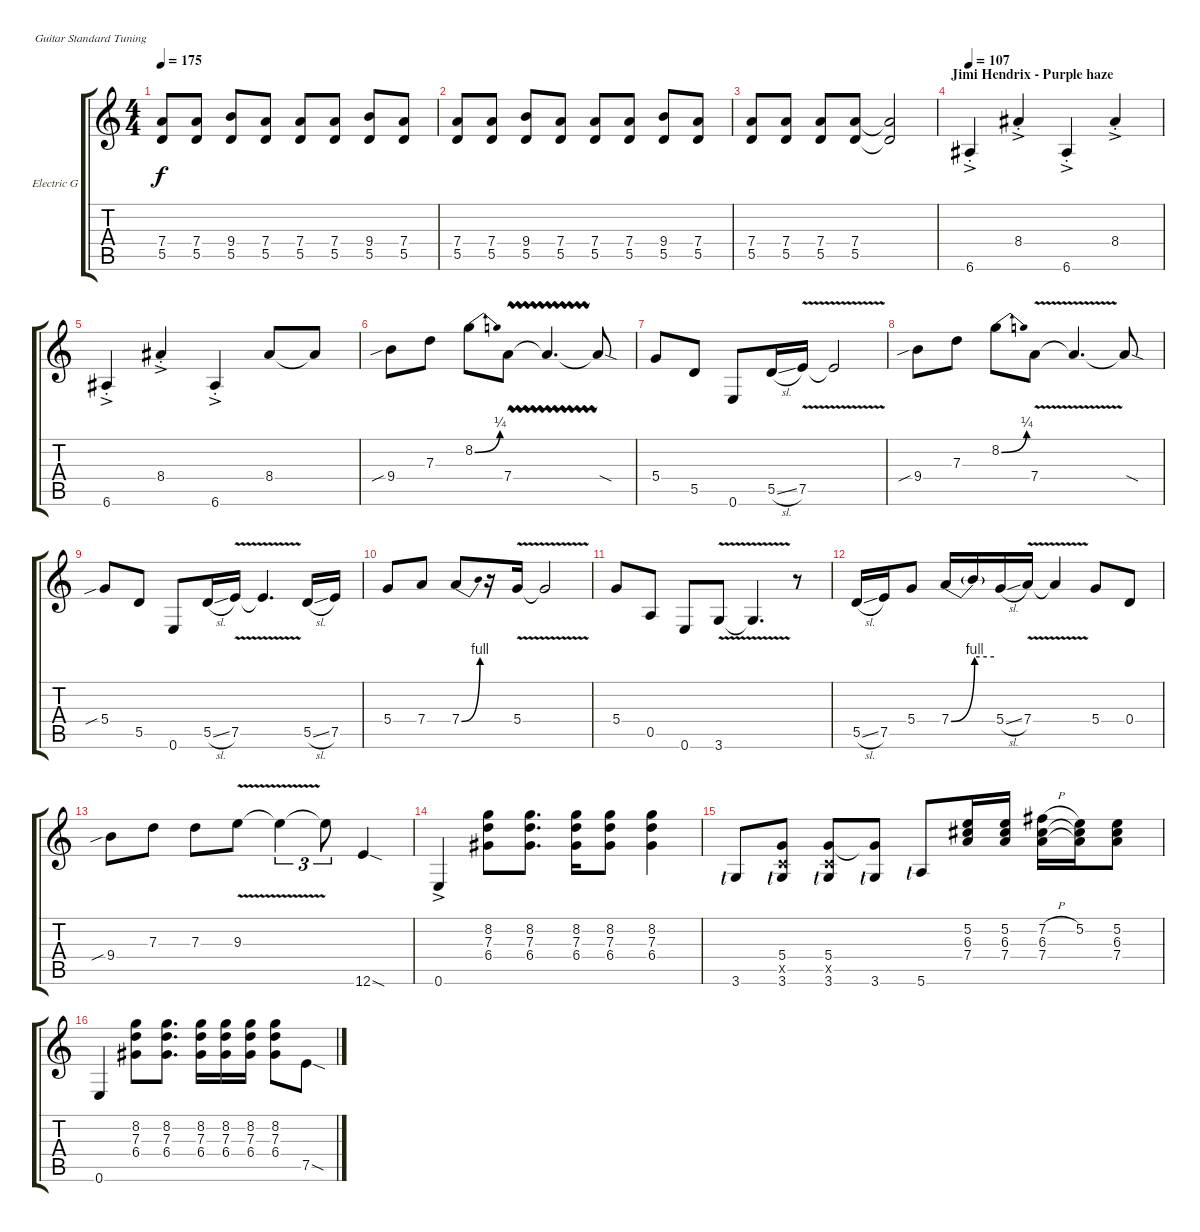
\defaultSystemsLayout 4
\bracketExtendMode groupsimilarinstruments
\firstSystemTrackNameOrientation horizontal
\otherSystemsTrackNameOrientation horizontal
\track ("Electric Guitar" "Electric G") {instrument electricguitarclean}
\staff {score tabs}
\tuning (E4 B3 G3 D3 A2 E2)
\ts (4 4)
\tempo 175
\clef g2
\ks c
(7.4 5.5).8{dy f} (7.4 5.5).8 (9.4 5.5).8 (7.4 5.5).8 (7.4 5.5).8 (7.4 5.5).8 (9.4 5.5).8 (7.4 5.5).8 |
(7.4 5.5).8 (7.4 5.5).8 (9.4 5.5).8 (7.4 5.5).8 (7.4 5.5).8 (7.4 5.5).8 (9.4 5.5).8 (7.4 5.5).8 |
(7.4 5.5).8 (7.4 5.5).8 (7.4 5.5).8 (7.4 5.5).8 (5.5{t} 7.4{t}).2 |
\section ("" "Jimi Hendrix - Purple haze")
\tempo 107
6.6{ac st}.4 8.4{ac st}.4 6.6{ac st}.4 8.4{ac st}.4 |
6.6{ac st}.4 8.4{ac st}.4 6.6{ac st}.4 8.4.8 8.4{t}.8 |
9.4{sib}.8 7.3.8 8.2{be (bend 0 0 60 1)}.8 7.4{vw}.8 7.4{t}.4{d} 7.4{sod t}.8 |
5.4.8 5.5.8 0.6.8 5.5{sl}.16 7.5{v}.16 7.5{t}.2 |
9.4{sib}.8 7.3.8 8.2{be (bend 0 0 60 1)}.8 7.4{v}.8 7.4{t}.4{d} 7.4{sod t}.8 |
5.4{sib}.8 5.5.8 0.6.8 5.5{sl}.16 7.5{v}.16 7.5{t}.4{d} 5.5{sl}.16 7.5.16 |
5.4.8 7.4.8 7.4{be (bend 0 0 60 4)}.8 r.16 5.4{v}.16 5.4{t}.2 |
5.4.8 0.5.8 0.6.8 3.6{v}.8 3.6{t}.4{d} r.8 |
5.5{sl}.16 7.5.16 5.4.8 7.4{be (bend 0 0 60 4)}.16 7.4{be (hold 0 4 60 4) t}.16 5.4{sl}.16 7.4{v}.16 7.4{t}.4 5.4.8 0.4.8 |
9.4{sib}.8 7.3.8 7.3.8 9.3{v}.8 9.3{t}.4{tu (3 2)} 9.3{t}.8{tu (3 2)} 12.6{sod}.4 |
0.6{ac}.4 (8.2 7.3 6.4).8 (8.2 7.3 6.4).8{d} (8.2 7.3 6.4).16 (8.2 7.3 6.4).8 (8.2 7.3 6.4).4 |
3.6{lf 1}.8 (5.4 3.5{x} 3.6{lf 1}).8 (5.4 3.5{x} 3.6{lf 1}).8 (5.4{t} 3.6{lf 1}).8 5.6{lf 1}.8 (5.2 6.3 7.4).16 (5.2 6.3 7.4).16 (7.2{h} 6.3 7.4).16 (5.2 6.3{t} 7.4{t}).16 (5.2 6.3 7.4).8 |
0.6.4 (8.2 7.3 6.4).8 (8.2 7.3 6.4).8{d} (8.2 7.3 6.4).16 (8.2 7.3 6.4).16 (8.2 7.3 6.4).16 (8.2 7.3 6.4).8 7.5{sod}.8
